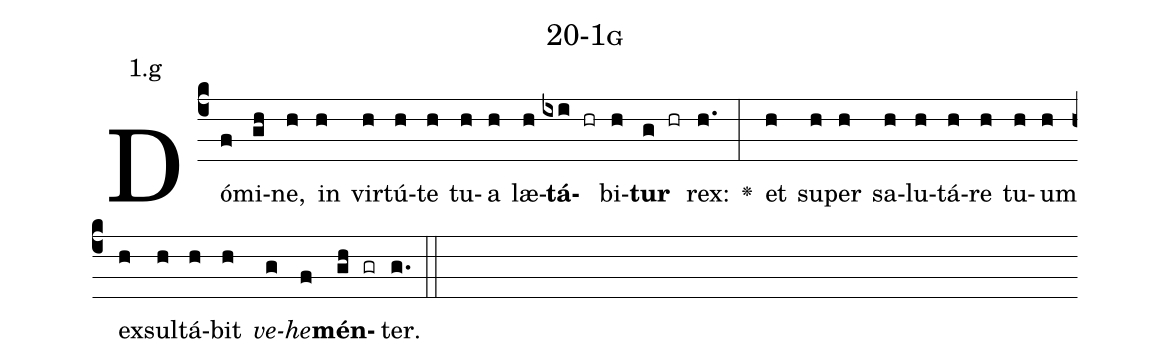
name: 20-1g;
annotation: 1.g;
%%
(c4)Dó(f)mi(gh)ne,(h) in(h) vir(h)tú(h)te(h) tu(h)a(h) læ(h)<b>tá</b>(ixi hr)bi(h)<b>tur</b>(g hr) rex:(h.) <v>\greheightstar</v>(:) et(h) su(h)per(h) sa(h)lu(h)tá(h)re(h) tu(h)um(h) ex(h)sul(h)tá(h)bit(h) <i>ve</i>(g)<i>he</i>(f)<b>mén</b>(gh gr)ter.(g.) (::)


%E(h) u(h) o(g) u(f) a(gh) e.(g.) (::)
